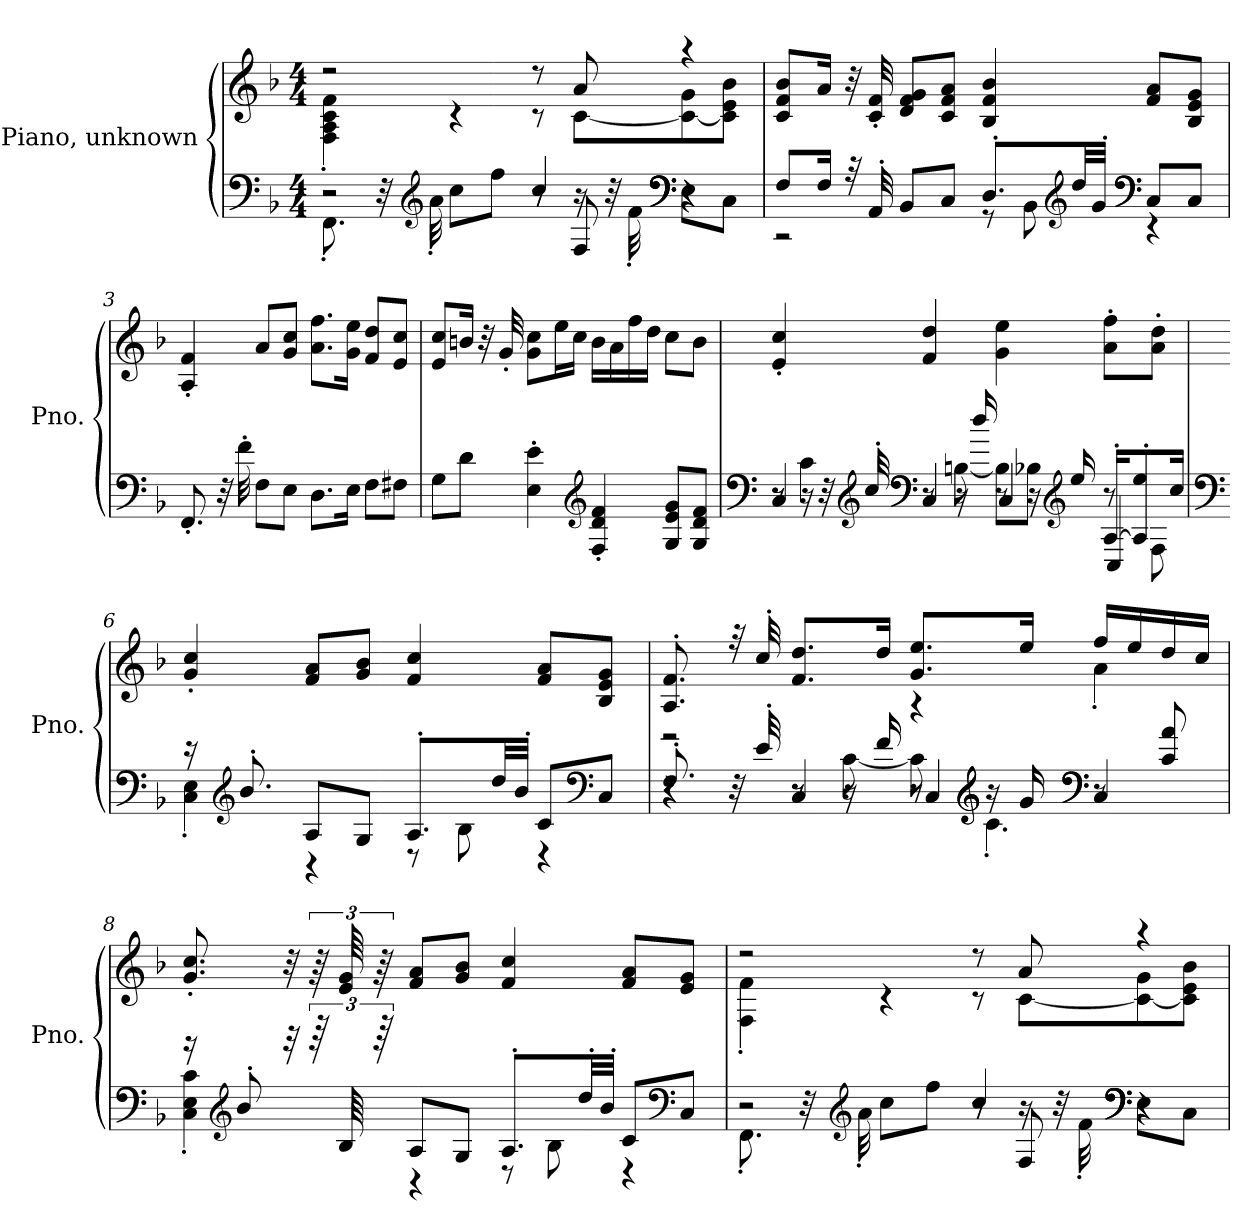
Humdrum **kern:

**kern	**kern
*part1	*part1
*staff2	*staff1
*I"Piano, unknown	*
*I'Pno.	*
*clefF4	*clefG2
*k[b-]	*k[b-]
*M4/4	*M4/4
*MM120	*MM120
=1	=1
*^	*^
*	*^	*	*
2r	8.FF'\	2r	2r	4F\' 4A\' 4c\' 4f\'
.	32r	.	.	.
*clefG2	*	*	*	*
.	32a'\	.	.	.
.	8cc\L	.	.	4r
.	8ff\J	.	.	.
4cc/	8r	8r	8r	8r
.	16r	8F/	8a/	[8c\L
.	32r	.	.	.
.	32f'\	.	.	.
*clefF4	*	*	*	*
4r	8E\L	4r	4r	8c\_ 8g\
.	8C\J	.	.	8c\] 8e\ 8b-\J
*	*v	*v	*	*
*	*	*v	*v
=2	=2	=2
8F/L	2r	8c/ 8f/ 8b-/L
16F/Jk	.	16a/Jk
32r	.	32r
32AA'/	.	32c/' 32f/'
8BB-/L	.	8d/ 8f/ 8g/L
8C/J	.	8c/ 8f/ 8a/J
8.D'/L	8r	4B-/ 4f/ 4b-/
.	8BB-\	.
*clefG2	*	*
32dd/LL	.	.
32g'/JJJ	.	.
*clefF4	*	*
8C/L	4r	8f/ 8a/L
8C/J	.	8B-/ 8e/ 8g/J
*v	*v	*
!!LO:LB:g=z
=3	=3
8.FF'/	4A/' 4f/'
32r	.
32f'\	.
8F\L	8a/L
8E\J	8g/ 8cc/J
8.D\L	8.a\ 8.ff\L
16E\Jk	16g\ 16ee\Jk
8F\L	8f/ 8dd/L
8F#X\J	8e/ 8cc/J
=4	=4
8G\L	8e/ 8cc/L
8d\J	16bn/Jk
.	32r
.	32g'/
4E\' 4e\'	8g\ 8cc\L
.	16ee\L
.	16cc\JJ
*clefG2	*
4F/' 4d/' 4f/'	16b\LL
.	16a\
.	16ff\
.	16dd\JJ
8G/ 8e/ 8g/L	8cc\L
8G/ 8d/ 8f/J	8b\J
!!LO:LB:g=z
=5	=5
*clefF4	*
*^	*
*	*^	*
8r	8r	4C/	4e/' 4cc/'
16r	4c\	.	.
32r	.	.	.
*clefG2	*	*	*
32cc'/	.	.	.
*clefF4	*	*	*
8r	.	4C/	4f/ 4dd/
16r	[8Bn\	.	.
16dd/	.	.	.
8r	8B\L]	4C/	4g\ 4ee\
16r	8B-X\J	.	.
*clefG2	*	*	*
16ee/	.	.	.
[16A'/KL	8r	4C/	8a\' 8ff\'L
8A/]' 8ee/'	.	.	.
.	8F\	.	8a\' 8dd\'J
16cc/Jk	.	.	.
*v	*v	*v	*
=6	=6
*clefF4	*
*^	*
16r	4C\' 4E\'	4g/' 4cc/'
*clefG2	*	*
8.b-'/	.	.
8A/L	4r	8f/ 8a/L
8G/J	.	8g/ 8b-/J
8.A'/L	8r	4f/ 4cc/
.	8B-\	.
32dd/LL	.	.
32b-'/JJJ	.	.
8c/L	4r	8f/ 8a/L
*clefF4	*	*
8C/J	.	8B-/ 8e/ 8g/J
!!LO:LB:g=z
=7	=7	=7
*	*^	*^
8.F'/	4r	4r	8.A/' 8.f/'	2r
32r	.	.	32r	.
32e'/	.	.	32cc'/	.
8r	8r	4C/	8.f/ 8.dd/L	.
16r	[8c\	.	.	.
16f/	.	.	16dd/Jk	.
8r	8c\]	4C/	8.g/ 8.ee/L	4r
*clefG2	*	*	*	*
16r	4.c'\	.	.	.
16g/	.	.	16ee/Jk	.
*clefF4	*	*	*	*
8r	.	4C/	16ff/LL	4a'\
.	.	.	16ee/	.
8c/ 8a/	.	.	16dd/	.
.	.	.	16cc/JJ	.
*	*v	*v	*	*
*	*	*v	*v
=8	=8	=8
16r	4C\' 4E\' 4c\'	8.g/' 8.cc/'
*clefG2	*	*
8b-'/	.	.
32r	.	32r
96r	.	96r
96B-/	.	96e/ 96g/
96r	.	96r
8A/L	4r	8f/ 8a/L
8G/J	.	8g/ 8b-/J
8.A'/L	8r	4f/ 4cc/
.	8B-\	.
32dd'/LL	.	.
32b-'/JJJ	.	.
8c/L	4r	8f/ 8a/L
*clefF4	*	*
8C/J	.	8e/ 8g/J
!!LO:LB:g=z
=9	=9	=9
*	*^	*^
2r	8.FF'\	2r	2r	4F\' 4f\'
.	32r	.	.	.
*clefG2	*	*	*	*
.	32a'\	.	.	.
.	8cc\L	.	.	4r
.	8ff\J	.	.	.
4cc/	8r	8r	8r	8r
.	16r	8F/	8a/	[8c\L
.	32r	.	.	.
.	32f'\	.	.	.
*clefF4	*	*	*	*
4r	8E\L	4r	4r	8c\_ 8g\
.	8C\J	.	.	8c\] 8e\ 8b-\J
*v	*v	*v	*	*
*	*v	*v
=	=
*-	*-
